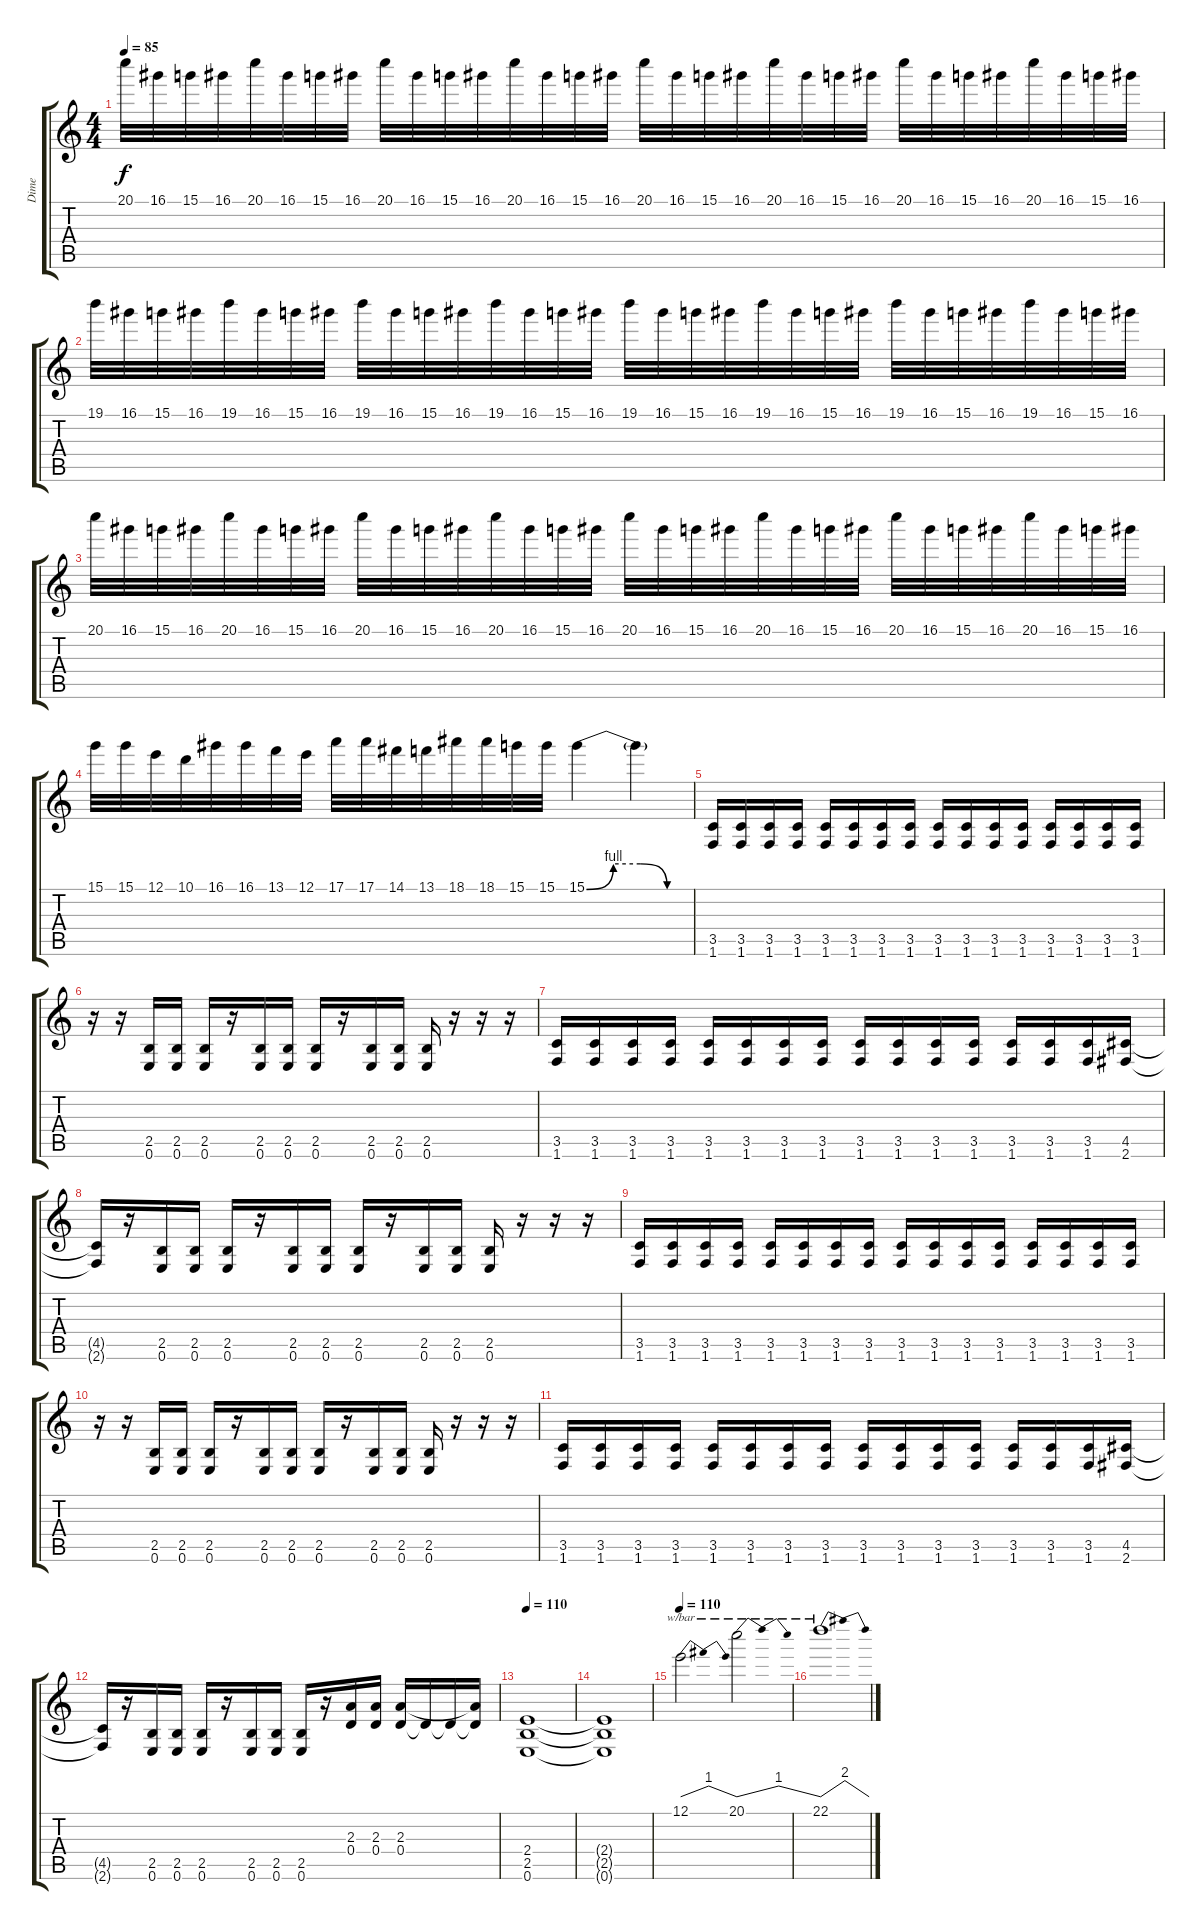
\track ("Dime" "Dime") {instrument distortionguitar}
\staff {score tabs}
\tuning (E4 B3 G3 D3 A2 E2) {hide}
\ts (4 4)
\tempo 85
\clef g2
\ks c
20.1.32{dy f} 16.1.32 15.1.32 16.1.32 20.1.32 16.1.32 15.1.32 16.1.32 20.1.32 16.1.32 15.1.32 16.1.32 20.1.32 16.1.32 15.1.32 16.1.32 20.1.32 16.1.32 15.1.32 16.1.32 20.1.32 16.1.32 15.1.32 16.1.32 20.1.32 16.1.32 15.1.32 16.1.32 20.1.32 16.1.32 15.1.32 16.1.32 |
19.1.32 16.1.32 15.1.32 16.1.32 19.1.32 16.1.32 15.1.32 16.1.32 19.1.32 16.1.32 15.1.32 16.1.32 19.1.32 16.1.32 15.1.32 16.1.32 19.1.32 16.1.32 15.1.32 16.1.32 19.1.32 16.1.32 15.1.32 16.1.32 19.1.32 16.1.32 15.1.32 16.1.32 19.1.32 16.1.32 15.1.32 16.1.32 |
20.1.32 16.1.32 15.1.32 16.1.32 20.1.32 16.1.32 15.1.32 16.1.32 20.1.32 16.1.32 15.1.32 16.1.32 20.1.32 16.1.32 15.1.32 16.1.32 20.1.32 16.1.32 15.1.32 16.1.32 20.1.32 16.1.32 15.1.32 16.1.32 20.1.32 16.1.32 15.1.32 16.1.32 20.1.32 16.1.32 15.1.32 16.1.32 |
15.1.32 15.1.32 12.1.32 10.1.32 16.1.32 16.1.32 13.1.32 12.1.32 17.1.32 17.1.32 14.1.32 13.1.32 18.1.32 18.1.32 15.1.32 15.1.32 15.1{be (custom 0 0 15 4 30 4 45 0 60 0)}.4 15.1{t}.4 |
(3.5 1.6).16 (3.5 1.6).16 (3.5 1.6).16 (3.5 1.6).16 (3.5 1.6).16 (3.5 1.6).16 (3.5 1.6).16 (3.5 1.6).16 (3.5 1.6).16 (3.5 1.6).16 (3.5 1.6).16 (3.5 1.6).16 (3.5 1.6).16 (3.5 1.6).16 (3.5 1.6).16 (3.5 1.6).16 |
r.16 r.16 (2.5 0.6).16 (2.5 0.6).16 (2.5 0.6).16 r.16 (2.5 0.6).16 (2.5 0.6).16 (2.5 0.6).16 r.16 (2.5 0.6).16 (2.5 0.6).16 (2.5 0.6).16 r.16 r.16 r.16 |
(3.5 1.6).16 (3.5 1.6).16 (3.5 1.6).16 (3.5 1.6).16 (3.5 1.6).16 (3.5 1.6).16 (3.5 1.6).16 (3.5 1.6).16 (3.5 1.6).16 (3.5 1.6).16 (3.5 1.6).16 (3.5 1.6).16 (3.5 1.6).16 (3.5 1.6).16 (3.5 1.6).16 (4.5 2.6).16 |
(4.5{t} 2.6{t}).16 r.16 (2.5 0.6).16 (2.5 0.6).16 (2.5 0.6).16 r.16 (2.5 0.6).16 (2.5 0.6).16 (2.5 0.6).16 r.16 (2.5 0.6).16 (2.5 0.6).16 (2.5 0.6).16 r.16 r.16 r.16 |
(3.5 1.6).16 (3.5 1.6).16 (3.5 1.6).16 (3.5 1.6).16 (3.5 1.6).16 (3.5 1.6).16 (3.5 1.6).16 (3.5 1.6).16 (3.5 1.6).16 (3.5 1.6).16 (3.5 1.6).16 (3.5 1.6).16 (3.5 1.6).16 (3.5 1.6).16 (3.5 1.6).16 (3.5 1.6).16 |
r.16 r.16 (2.5 0.6).16 (2.5 0.6).16 (2.5 0.6).16 r.16 (2.5 0.6).16 (2.5 0.6).16 (2.5 0.6).16 r.16 (2.5 0.6).16 (2.5 0.6).16 (2.5 0.6).16 r.16 r.16 r.16 |
(3.5 1.6).16 (3.5 1.6).16 (3.5 1.6).16 (3.5 1.6).16 (3.5 1.6).16 (3.5 1.6).16 (3.5 1.6).16 (3.5 1.6).16 (3.5 1.6).16 (3.5 1.6).16 (3.5 1.6).16 (3.5 1.6).16 (3.5 1.6).16 (3.5 1.6).16 (3.5 1.6).16 (4.5 2.6).16 |
(4.5{t} 2.6{t}).16 r.16 (2.5 0.6).16 (2.5 0.6).16 (2.5 0.6).16 r.16 (2.5 0.6).16 (2.5 0.6).16 (2.5 0.6).16 r.16 (2.3 0.4).16 (2.3 0.4).16 (2.3 0.4).16 0.4{t}.16 0.4{t}.16 (2.3{t} 0.4{t}).16 |
\tempo 110
(2.4 2.5 0.6).1 |
(2.4{t} 2.5{t} 0.6{t}).1 |
\tempo 110
12.1.2{tbe (dip default 0 0 10 4 39 4 60 0)} 20.1.2{tbe (dip default 0 0 15 4 60 0)} |
22.1.1{tbe (dip default 0 0 5 8 45 8 60 0)}
